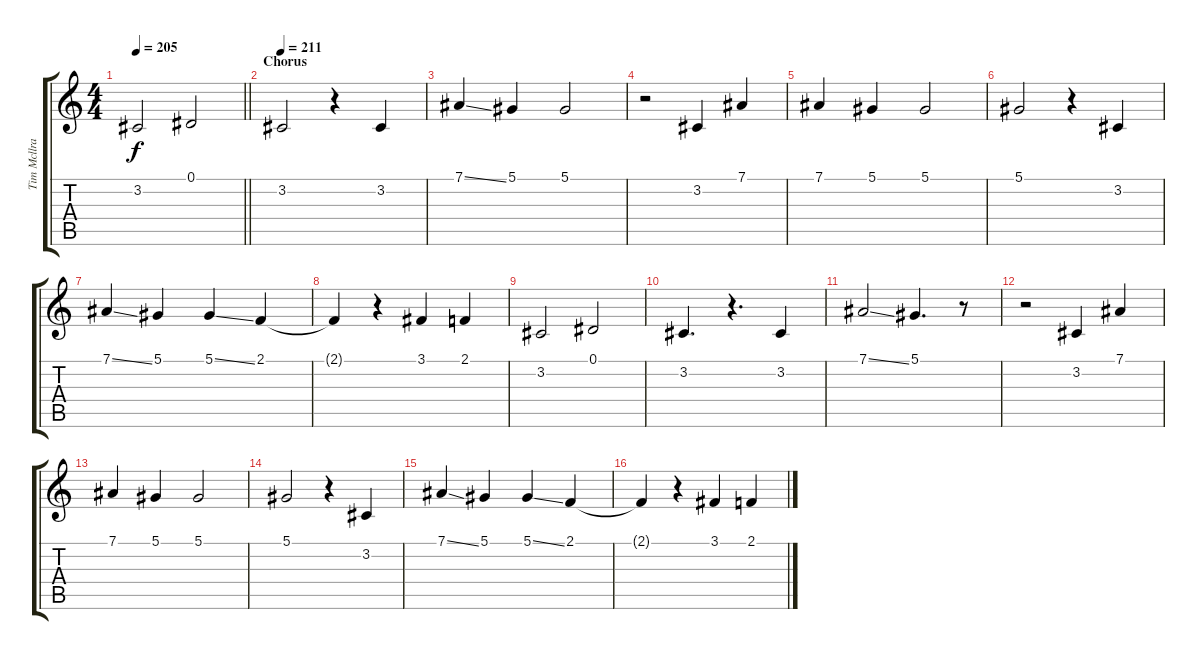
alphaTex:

\track ("Tim Mcllrath - Vocals" "Tim Mcllra") {instrument altosax}
\staff {score tabs}
\tuning (Eb4 Bb3 Gb3 Db3 Ab2 Eb2) {hide}
\ts (4 4)
\tempo 205
\clef g2
\barLineRight lightlight
\ks c
3.2.2{dy f} 0.1.2 |
\section ("" "Chorus")
\tempo 211
3.2.2 r.4 3.2.4 |
7.1{ss}.4 5.1.4 5.1.2 |
r.2 3.2.4 7.1.4 |
7.1.4 5.1.4 5.1.2 |
5.1.2 r.4 3.2.4 |
7.1{ss}.4 5.1.4 5.1{ss}.4 2.1.4 |
2.1{t}.4 r.4 3.1.4 2.1.4 |
3.2.2 0.1.2 |
3.2.4{d} r.4{d} 3.2.4 |
7.1{ss}.2 5.1.4{d} r.8 |
r.2 3.2.4 7.1.4 |
7.1.4 5.1.4 5.1.2 |
5.1.2 r.4 3.2.4 |
7.1{ss}.4 5.1.4 5.1{ss}.4 2.1.4 |
2.1{t}.4 r.4 3.1.4 2.1.4
